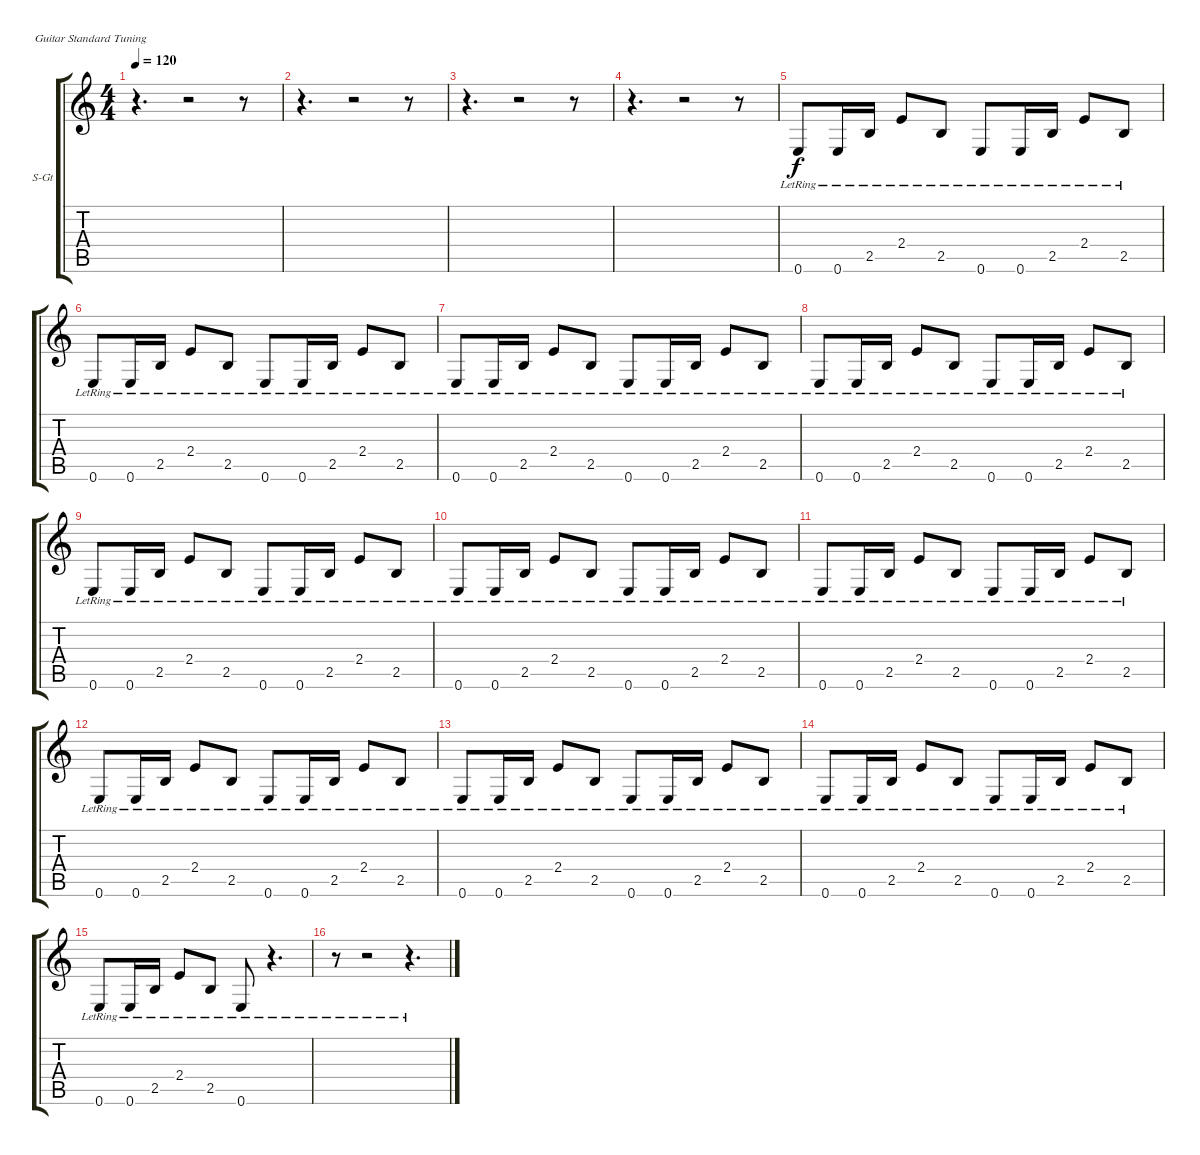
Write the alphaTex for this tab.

\bracketExtendMode groupsimilarinstruments
\firstSystemTrackNameOrientation horizontal
\otherSystemsTrackNameOrientation horizontal
\track ("Глеб" "S-Gt") {instrument acousticguitarsteel}
\staff {score tabs}
\tuning (E4 B3 G3 D3 A2 E2)
\ts (4 4)
\tempo 120
\clef g2
\ks c
r.4{d dy f} r.2 r.8 |
r.4{d} r.2 r.8 |
r.4{d} r.2 r.8 |
r.4{d} r.2 r.8 |
0.6{lr}.8 0.6{lr}.16 2.5{lr}.16 2.4{lr}.8 2.5{lr}.8 0.6{lr}.8 0.6{lr}.16 2.5{lr}.16 2.4{lr}.8 2.5{lr}.8 |
0.6{lr}.8 0.6{lr}.16 2.5{lr}.16 2.4{lr}.8 2.5{lr}.8 0.6{lr}.8 0.6{lr}.16 2.5{lr}.16 2.4{lr}.8 2.5{lr}.8 |
0.6{lr}.8 0.6{lr}.16 2.5{lr}.16 2.4{lr}.8 2.5{lr}.8 0.6{lr}.8 0.6{lr}.16 2.5{lr}.16 2.4{lr}.8 2.5{lr}.8 |
0.6{lr}.8 0.6{lr}.16 2.5{lr}.16 2.4{lr}.8 2.5{lr}.8 0.6{lr}.8 0.6{lr}.16 2.5{lr}.16 2.4{lr}.8 2.5{lr}.8 |
0.6{lr}.8 0.6{lr}.16 2.5{lr}.16 2.4{lr}.8 2.5{lr}.8 0.6{lr}.8 0.6{lr}.16 2.5{lr}.16 2.4{lr}.8 2.5{lr}.8 |
0.6{lr}.8 0.6{lr}.16 2.5{lr}.16 2.4{lr}.8 2.5{lr}.8 0.6{lr}.8 0.6{lr}.16 2.5{lr}.16 2.4{lr}.8 2.5{lr}.8 |
0.6{lr}.8 0.6{lr}.16 2.5{lr}.16 2.4{lr}.8 2.5{lr}.8 0.6{lr}.8 0.6{lr}.16 2.5{lr}.16 2.4{lr}.8 2.5{lr}.8 |
0.6{lr}.8 0.6{lr}.16 2.5{lr}.16 2.4{lr}.8 2.5{lr}.8 0.6{lr}.8 0.6{lr}.16 2.5{lr}.16 2.4{lr}.8 2.5{lr}.8 |
0.6{lr}.8 0.6{lr}.16 2.5{lr}.16 2.4{lr}.8 2.5{lr}.8 0.6{lr}.8 0.6{lr}.16 2.5{lr}.16 2.4{lr}.8 2.5{lr}.8 |
0.6{lr}.8 0.6{lr}.16 2.5{lr}.16 2.4{lr}.8 2.5{lr}.8 0.6{lr}.8 0.6{lr}.16 2.5{lr}.16 2.4{lr}.8 2.5{lr}.8 |
0.6{lr}.8 0.6{lr}.16 2.5{lr}.16 2.4{lr}.8 2.5{lr}.8 0.6{lr}.8 r.4{d} |
r.8 r.2 r.4{d}
